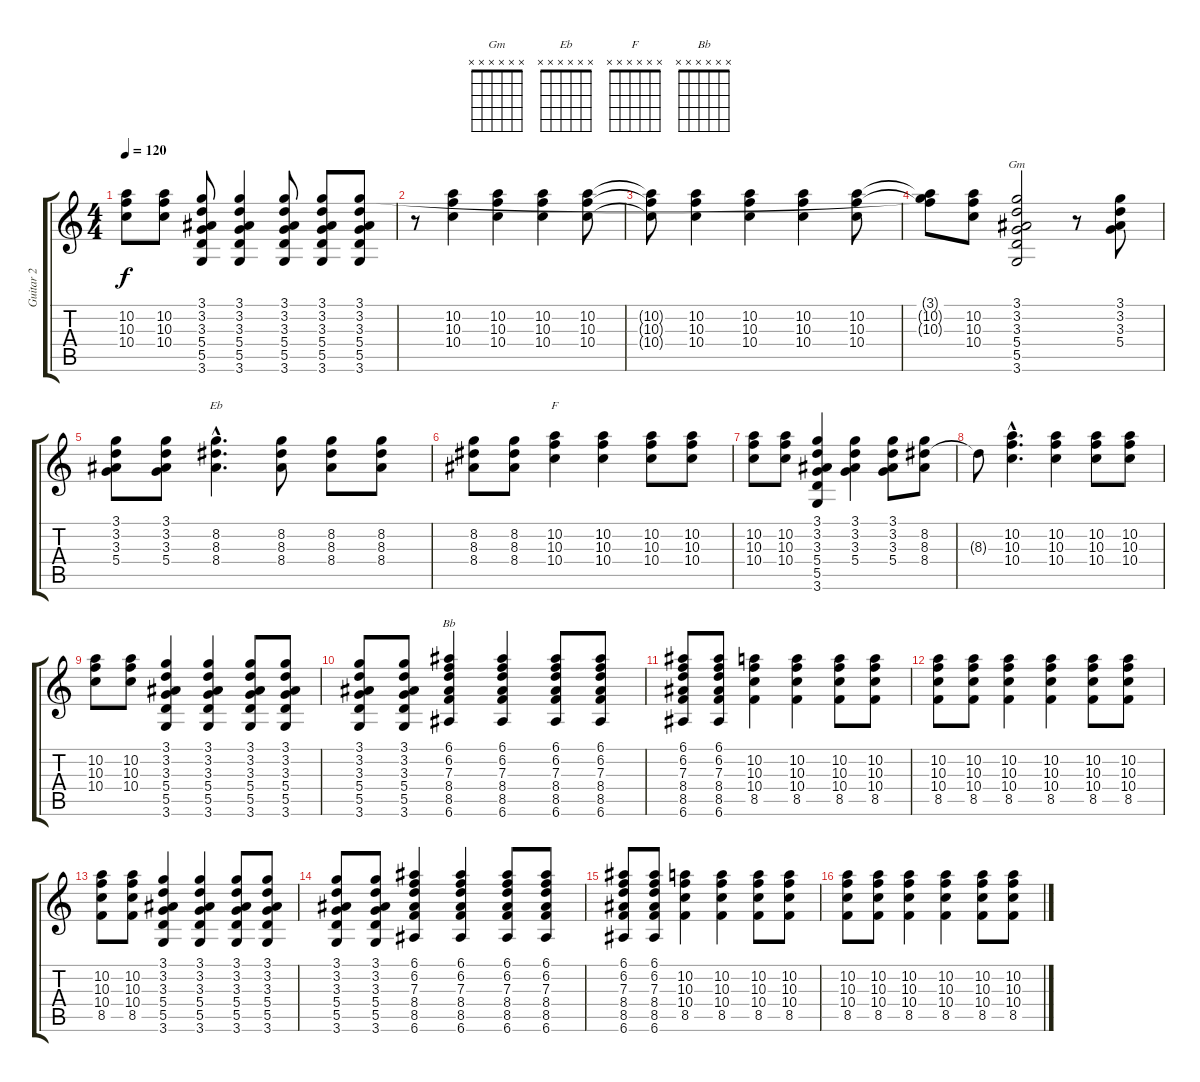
\track ("Guitar 2" "Guitar 2") {instrument acousticguitarsteel}
\staff {score tabs}
\tuning (E4 B3 G3 D3 A2 E2) {hide}
\chord ("Gm" x x x x x x) {firstfret 0}
\chord ("Eb" x x x x x x) {firstfret 0}
\chord ("F" x x x x x x) {firstfret 0}
\chord ("Bb" x x x x x x) {firstfret 0}
\ts (4 4)
\tempo 120
\clef g2
\ks c
(10.2{t} 10.3{t} 10.4{t}).8{dy f} (10.2 10.3 10.4).8 (3.1 3.2 3.3 5.4 5.5 3.6).8 (3.1 3.2 3.3 5.4 5.5 3.6).4 (3.1 3.2 3.3 5.4 5.5 3.6).8 (3.1 3.2 3.3 5.4 5.5 3.6).8 (3.1 3.2 3.3 5.4 5.5 3.6).8 |
r.8 (10.2 10.3 10.4).4 (10.2 10.3 10.4).4 (10.2 10.3 10.4).4 (10.2 10.3 10.4).8 |
(10.2{t} 10.3{t} 10.4{t}).8 (10.2 10.3 10.4).4 (10.2 10.3 10.4).4 (10.2 10.3 10.4).4 (10.2 10.3 10.4).8 |
(3.1{t} 10.2{t} 10.3{t}).8 (10.2 10.3 10.4).8 (3.1 3.2 3.3 5.4 5.5 3.6).2{ch "Gm"} r.8 (3.1 3.2 3.3 5.4).8 |
(3.1 3.2 3.3 5.4).8 (3.1 3.2 3.3 5.4).8 (8.2{hac} 8.3{hac} 8.4{hac}).4{d ch "Eb"} (8.2 8.3 8.4).8 (8.2 8.3 8.4).8 (8.2 8.3 8.4).8 |
(8.2 8.3 8.4).8 (8.2 8.3 8.4).8 (10.2 10.3 10.4).4{ch "F"} (10.2 10.3 10.4).4 (10.2 10.3 10.4).8 (10.2 10.3 10.4).8 |
(10.2 10.3 10.4).8 (10.2 10.3 10.4).8 (3.1 3.2 3.3 5.4 5.5 3.6).4 (3.1 3.2 3.3 5.4).4 (3.1 3.2 3.3 5.4).8 (8.2 8.3 8.4).8 |
8.3{t}.8 (10.2{hac} 10.3{hac} 10.4{hac}).4{d} (10.2 10.3 10.4).4 (10.2 10.3 10.4).8 (10.2 10.3 10.4).8 |
(10.2 10.3 10.4).8 (10.2 10.3 10.4).8 (3.1 3.2 3.3 5.4 5.5 3.6).4 (3.1 3.2 3.3 5.4 5.5 3.6).4 (3.1 3.2 3.3 5.4 5.5 3.6).8 (3.1 3.2 3.3 5.4 5.5 3.6).8 |
(3.1 3.2 3.3 5.4 5.5 3.6).8 (3.1 3.2 3.3 5.4 5.5 3.6).8 (6.1 6.2 7.3 8.4 8.5 6.6).4{ch "Bb"} (6.1 6.2 7.3 8.4 8.5 6.6).4 (6.1 6.2 7.3 8.4 8.5 6.6).8 (6.1 6.2 7.3 8.4 8.5 6.6).8 |
(6.1 6.2 7.3 8.4 8.5 6.6).8 (6.1 6.2 7.3 8.4 8.5 6.6).8 (10.2 10.3 10.4 8.5).4 (10.2 10.3 10.4 8.5).4 (10.2 10.3 10.4 8.5).8 (10.2 10.3 10.4 8.5).8 |
(10.2 10.3 10.4 8.5).8 (10.2 10.3 10.4 8.5).8 (10.2 10.3 10.4 8.5).4 (10.2 10.3 10.4 8.5).4 (10.2 10.3 10.4 8.5).8 (10.2 10.3 10.4 8.5).8 |
(10.2 10.3 10.4 8.5).8 (10.2 10.3 10.4 8.5).8 (3.1 3.2 3.3 5.4 5.5 3.6).4 (3.1 3.2 3.3 5.4 5.5 3.6).4 (3.1 3.2 3.3 5.4 5.5 3.6).8 (3.1 3.2 3.3 5.4 5.5 3.6).8 |
(3.1 3.2 3.3 5.4 5.5 3.6).8 (3.1 3.2 3.3 5.4 5.5 3.6).8 (6.1 6.2 7.3 8.4 8.5 6.6).4 (6.1 6.2 7.3 8.4 8.5 6.6).4 (6.1 6.2 7.3 8.4 8.5 6.6).8 (6.1 6.2 7.3 8.4 8.5 6.6).8 |
(6.1 6.2 7.3 8.4 8.5 6.6).8 (6.1 6.2 7.3 8.4 8.5 6.6).8 (10.2 10.3 10.4 8.5).4 (10.2 10.3 10.4 8.5).4 (10.2 10.3 10.4 8.5).8 (10.2 10.3 10.4 8.5).8 |
(10.2 10.3 10.4 8.5).8 (10.2 10.3 10.4 8.5).8 (10.2 10.3 10.4 8.5).4 (10.2 10.3 10.4 8.5).4 (10.2 10.3 10.4 8.5).8 (10.2 10.3 10.4 8.5).8
